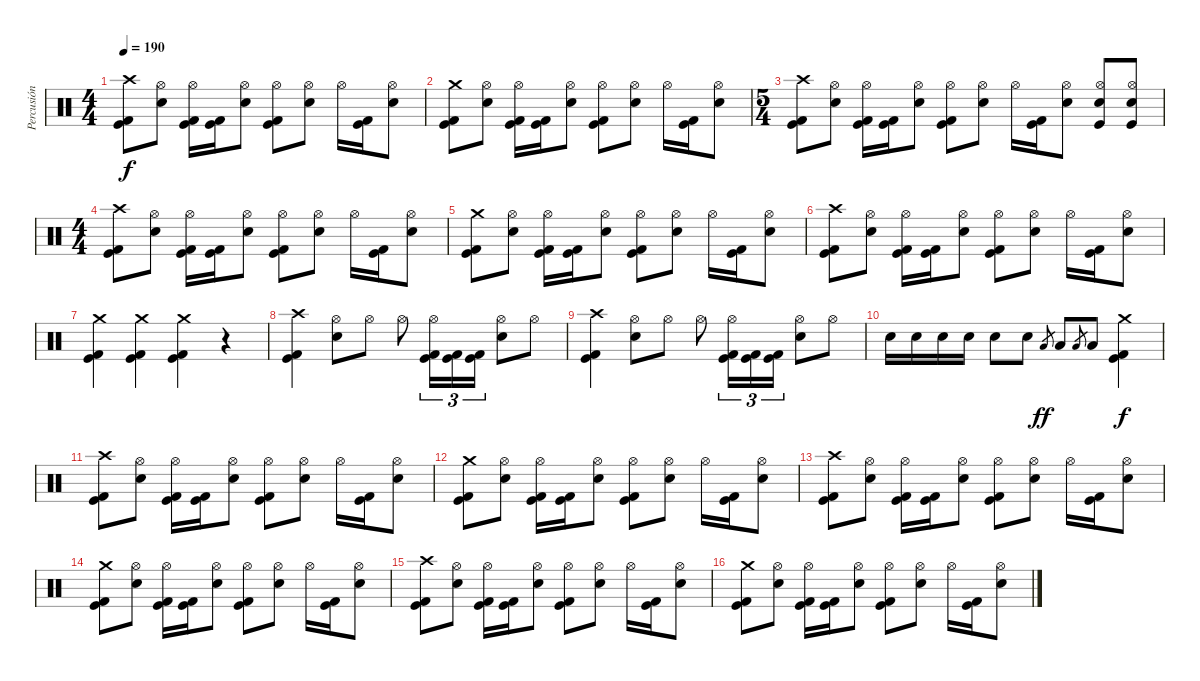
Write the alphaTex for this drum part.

\track ("Percusión" "Percusión") {instrument percussion}
\staff {score}
\articulation defaults
\ts (4 4)
\tempo 190
\clef neutral
\ks c
("Crash high (hit)" "Kick (hit) 2" "Kick (hit)").8{dy f} ("Hi-Hat (open)" "Electric Snare (hit)").8 ("Hi-Hat (open)" "Kick (hit) 2" "Kick (hit)").16 ("Kick (hit) 2" "Kick (hit)").16 ("Hi-Hat (open)" "Electric Snare (hit)").8 ("Hi-Hat (open)" "Kick (hit) 2" "Kick (hit)").8 ("Hi-Hat (open)" "Electric Snare (hit)").8 "Hi-Hat (open)".16 ("Kick (hit) 2" "Kick (hit)").16 ("Hi-Hat (open)" "Electric Snare (hit)").8 |
("Crash medium (hit)" "Kick (hit) 2" "Kick (hit)").8 ("Hi-Hat (open)" "Electric Snare (hit)").8 ("Hi-Hat (open)" "Kick (hit) 2" "Kick (hit)").16 ("Kick (hit) 2" "Kick (hit)").16 ("Hi-Hat (open)" "Electric Snare (hit)").8 ("Hi-Hat (open)" "Kick (hit) 2" "Kick (hit)").8 ("Hi-Hat (open)" "Electric Snare (hit)").8 "Hi-Hat (open)".16 ("Kick (hit) 2" "Kick (hit)").16 ("Hi-Hat (open)" "Electric Snare (hit)").8 |
\ts (5 4)
("Crash high (hit)" "Kick (hit) 2" "Kick (hit)").8 ("Hi-Hat (open)" "Electric Snare (hit)").8 ("Hi-Hat (open)" "Kick (hit) 2" "Kick (hit)").16 ("Kick (hit) 2" "Kick (hit)").16 ("Hi-Hat (open)" "Electric Snare (hit)").8 ("Hi-Hat (open)" "Kick (hit) 2" "Kick (hit)").8 ("Hi-Hat (open)" "Electric Snare (hit)").8 "Hi-Hat (open)".16 ("Kick (hit) 2" "Kick (hit)").16 ("Hi-Hat (open)" "Electric Snare (hit)").8 ("Hi-Hat (open)" "Electric Snare (hit)" "Kick (hit)").8 ("Hi-Hat (open)" "Electric Snare (hit)" "Kick (hit)").8 |
\ts (4 4)
("Crash high (hit)" "Kick (hit) 2" "Kick (hit)").8 ("Hi-Hat (open)" "Electric Snare (hit)").8 ("Hi-Hat (open)" "Kick (hit) 2" "Kick (hit)").16 ("Kick (hit) 2" "Kick (hit)").16 ("Hi-Hat (open)" "Electric Snare (hit)").8 ("Hi-Hat (open)" "Kick (hit) 2" "Kick (hit)").8 ("Hi-Hat (open)" "Electric Snare (hit)").8 "Hi-Hat (open)".16 ("Kick (hit) 2" "Kick (hit)").16 ("Hi-Hat (open)" "Electric Snare (hit)").8 |
("Crash medium (hit)" "Kick (hit) 2" "Kick (hit)").8 ("Hi-Hat (open)" "Electric Snare (hit)").8 ("Hi-Hat (open)" "Kick (hit) 2" "Kick (hit)").16 ("Kick (hit) 2" "Kick (hit)").16 ("Hi-Hat (open)" "Electric Snare (hit)").8 ("Hi-Hat (open)" "Kick (hit) 2" "Kick (hit)").8 ("Hi-Hat (open)" "Electric Snare (hit)").8 "Hi-Hat (open)".16 ("Kick (hit) 2" "Kick (hit)").16 ("Hi-Hat (open)" "Electric Snare (hit)").8 |
("Crash high (hit)" "Kick (hit) 2" "Kick (hit)").8 ("Hi-Hat (open)" "Electric Snare (hit)").8 ("Hi-Hat (open)" "Kick (hit) 2" "Kick (hit)").16 ("Kick (hit) 2" "Kick (hit)").16 ("Hi-Hat (open)" "Electric Snare (hit)").8 ("Hi-Hat (open)" "Kick (hit) 2" "Kick (hit)").8 ("Hi-Hat (open)" "Electric Snare (hit)").8 "Hi-Hat (open)".16 ("Kick (hit) 2" "Kick (hit)").16 ("Hi-Hat (open)" "Electric Snare (hit)").8 |
("Crash medium (hit)" "Kick (hit) 2" "Kick (hit)").4 ("Crash medium (hit)" "Kick (hit) 2" "Kick (hit)").4 ("Crash medium (hit)" "Kick (hit) 2" "Kick (hit)").4 r.4 |
("Crash high (hit)" "Kick (hit) 2" "Kick (hit)").4 ("Hi-Hat (open)" "Electric Snare (hit)").8 "Hi-Hat (open)".8 "Hi-Hat (open)".8 ("Hi-Hat (open)" "Kick (hit) 2" "Kick (hit)").16{tu (3 2)} ("Kick (hit) 2" "Kick (hit)").16{tu (3 2)} ("Kick (hit) 2" "Kick (hit)").16{tu (3 2)} ("Hi-Hat (open)" "Electric Snare (hit)").8 "Hi-Hat (open)".8 |
("Crash high (hit)" "Kick (hit) 2" "Kick (hit)").4 ("Hi-Hat (open)" "Electric Snare (hit)").8 "Hi-Hat (open)".8 "Hi-Hat (open)".8 ("Hi-Hat (open)" "Kick (hit) 2" "Kick (hit)").16{tu (3 2)} ("Kick (hit) 2" "Kick (hit)").16{tu (3 2)} ("Kick (hit) 2" "Kick (hit)").16{tu (3 2)} ("Hi-Hat (open)" "Electric Snare (hit)").8 "Hi-Hat (open)".8 |
"Electric Snare (hit)".16 "Electric Snare (hit)".16 "Electric Snare (hit)".16 "Electric Snare (hit)".16 "Electric Snare (hit)".8 "Electric Snare (hit)".8 "Low Tom (hit)".8{gr dy ff} "Low Tom (hit)".8 "Low Tom (hit)".8{gr} "Low Tom (hit)".8 ("Crash medium (hit)" "Kick (hit) 2" "Kick (hit)").4{dy f} |
("Crash high (hit)" "Kick (hit) 2" "Kick (hit)").8 ("Hi-Hat (open)" "Electric Snare (hit)").8 ("Hi-Hat (open)" "Kick (hit) 2" "Kick (hit)").16 ("Kick (hit) 2" "Kick (hit)").16 ("Hi-Hat (open)" "Electric Snare (hit)").8 ("Hi-Hat (open)" "Kick (hit) 2" "Kick (hit)").8 ("Hi-Hat (open)" "Electric Snare (hit)").8 "Hi-Hat (open)".16 ("Kick (hit) 2" "Kick (hit)").16 ("Hi-Hat (open)" "Electric Snare (hit)").8 |
("Crash medium (hit)" "Kick (hit) 2" "Kick (hit)").8 ("Hi-Hat (open)" "Electric Snare (hit)").8 ("Hi-Hat (open)" "Kick (hit) 2" "Kick (hit)").16 ("Kick (hit) 2" "Kick (hit)").16 ("Hi-Hat (open)" "Electric Snare (hit)").8 ("Hi-Hat (open)" "Kick (hit) 2" "Kick (hit)").8 ("Hi-Hat (open)" "Electric Snare (hit)").8 "Hi-Hat (open)".16 ("Kick (hit) 2" "Kick (hit)").16 ("Hi-Hat (open)" "Electric Snare (hit)").8 |
("Crash high (hit)" "Kick (hit) 2" "Kick (hit)").8 ("Hi-Hat (open)" "Electric Snare (hit)").8 ("Hi-Hat (open)" "Kick (hit) 2" "Kick (hit)").16 ("Kick (hit) 2" "Kick (hit)").16 ("Hi-Hat (open)" "Electric Snare (hit)").8 ("Hi-Hat (open)" "Kick (hit) 2" "Kick (hit)").8 ("Hi-Hat (open)" "Electric Snare (hit)").8 "Hi-Hat (open)".16 ("Kick (hit) 2" "Kick (hit)").16 ("Hi-Hat (open)" "Electric Snare (hit)").8 |
("Crash medium (hit)" "Kick (hit) 2" "Kick (hit)").8 ("Hi-Hat (open)" "Electric Snare (hit)").8 ("Hi-Hat (open)" "Kick (hit) 2" "Kick (hit)").16 ("Kick (hit) 2" "Kick (hit)").16 ("Hi-Hat (open)" "Electric Snare (hit)").8 ("Hi-Hat (open)" "Kick (hit) 2" "Kick (hit)").8 ("Hi-Hat (open)" "Electric Snare (hit)").8 "Hi-Hat (open)".16 ("Kick (hit) 2" "Kick (hit)").16 ("Hi-Hat (open)" "Electric Snare (hit)").8 |
("Crash high (hit)" "Kick (hit) 2" "Kick (hit)").8 ("Hi-Hat (open)" "Electric Snare (hit)").8 ("Hi-Hat (open)" "Kick (hit) 2" "Kick (hit)").16 ("Kick (hit) 2" "Kick (hit)").16 ("Hi-Hat (open)" "Electric Snare (hit)").8 ("Hi-Hat (open)" "Kick (hit) 2" "Kick (hit)").8 ("Hi-Hat (open)" "Electric Snare (hit)").8 "Hi-Hat (open)".16 ("Kick (hit) 2" "Kick (hit)").16 ("Hi-Hat (open)" "Electric Snare (hit)").8 |
("Crash medium (hit)" "Kick (hit) 2" "Kick (hit)").8 ("Hi-Hat (open)" "Electric Snare (hit)").8 ("Hi-Hat (open)" "Kick (hit) 2" "Kick (hit)").16 ("Kick (hit) 2" "Kick (hit)").16 ("Hi-Hat (open)" "Electric Snare (hit)").8 ("Hi-Hat (open)" "Kick (hit) 2" "Kick (hit)").8 ("Hi-Hat (open)" "Electric Snare (hit)").8 "Hi-Hat (open)".16 ("Kick (hit) 2" "Kick (hit)").16 ("Hi-Hat (open)" "Electric Snare (hit)").8
